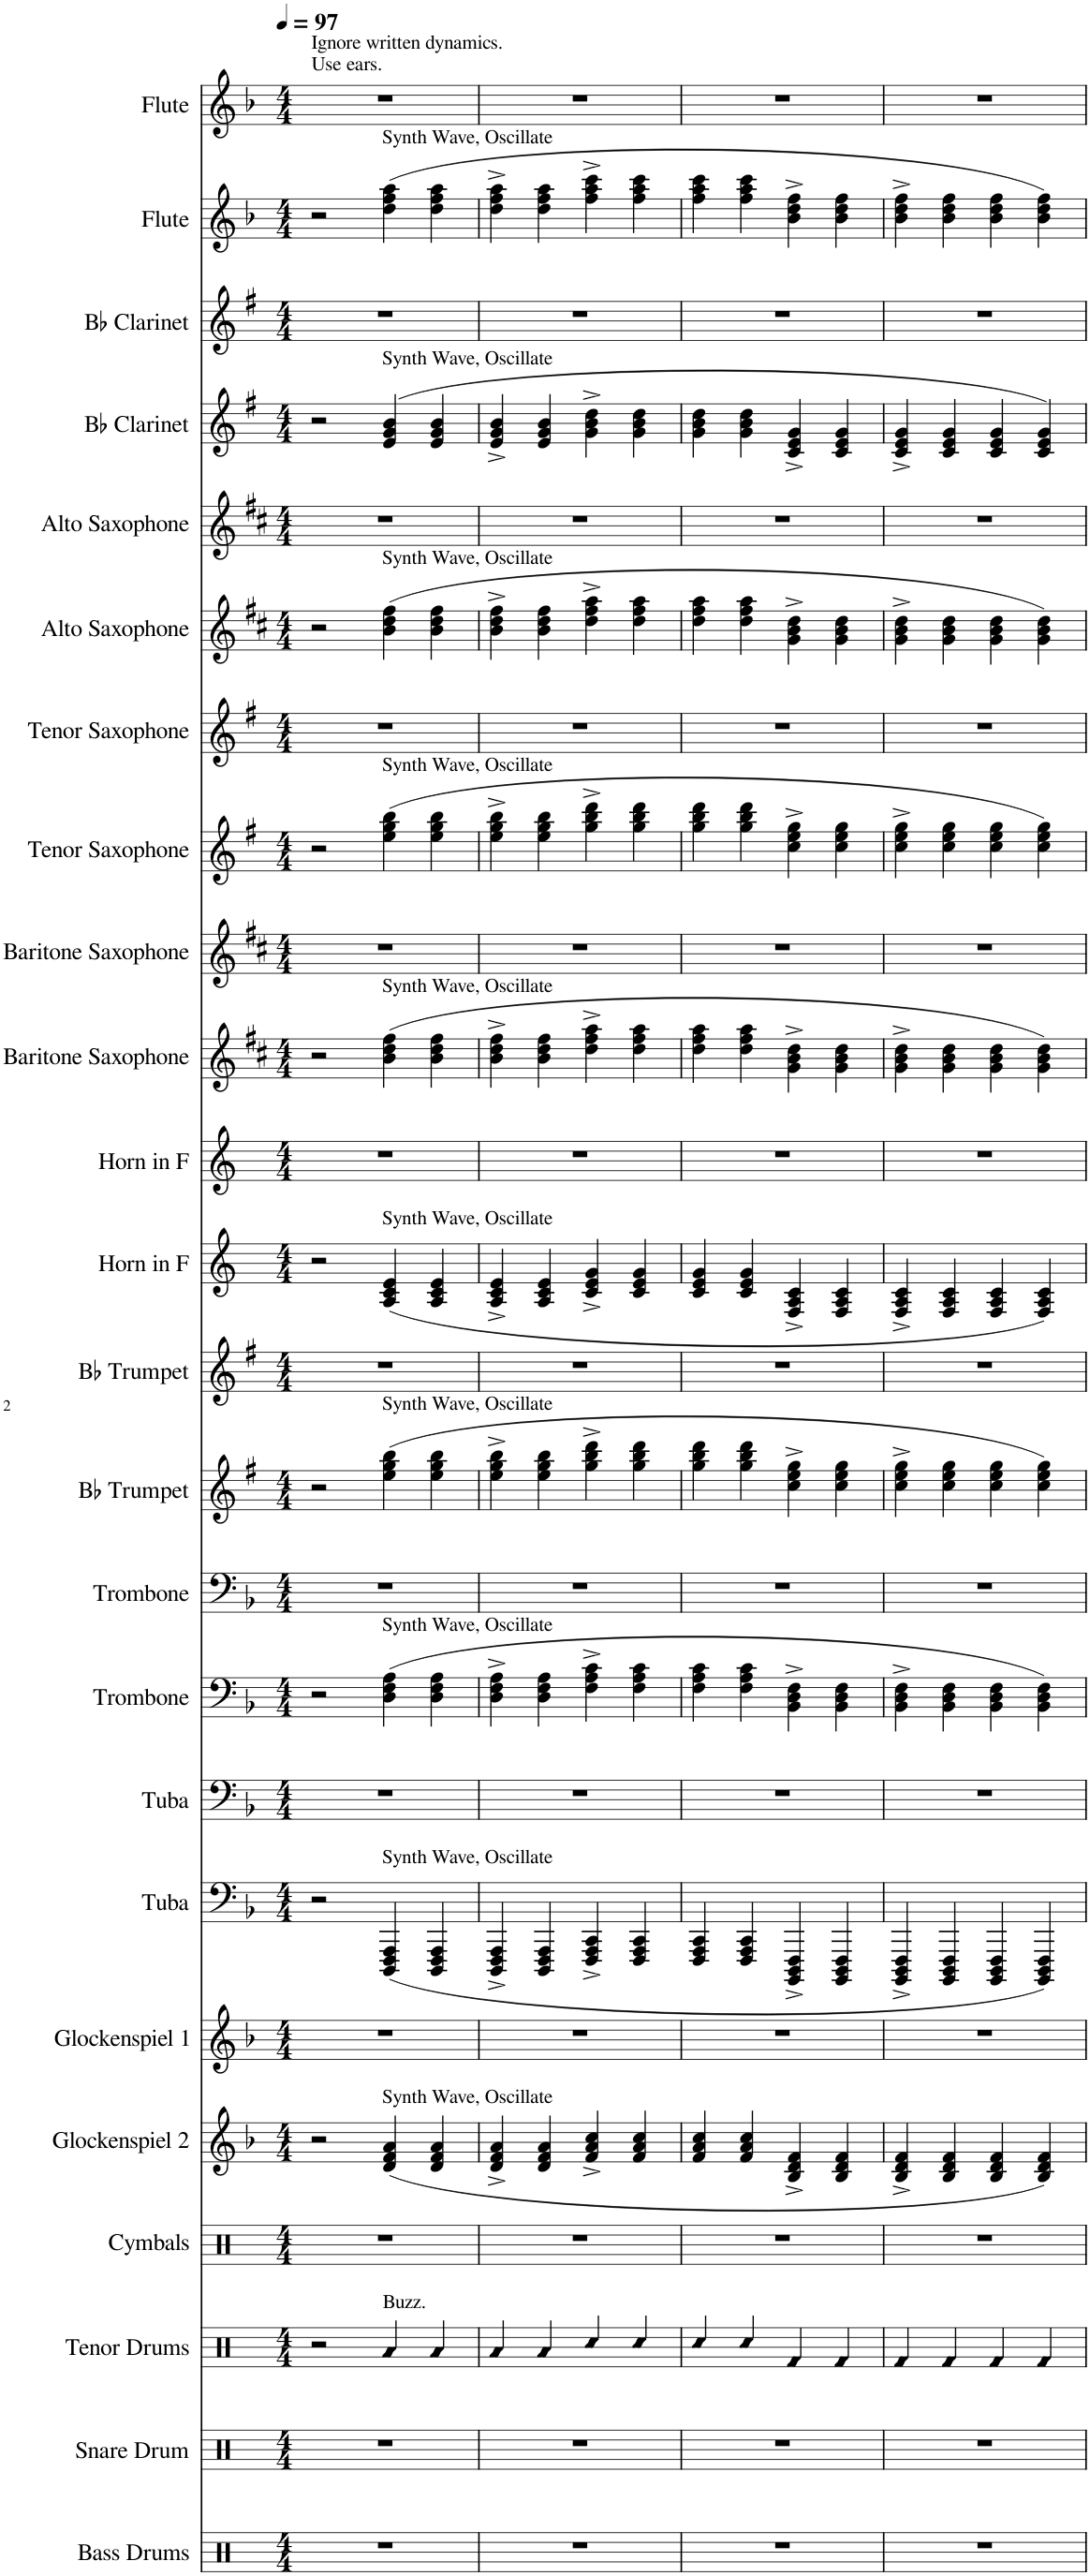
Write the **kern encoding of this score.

**kern	**kern	**kern	**kern	**kern	**kern	**kern	**kern	**kern	**kern	**kern	**kern	**kern	**kern	**kern	**kern	**kern	**kern	**kern	**kern	**kern	**kern	**kern	**kern
*part24	*part23	*part22	*part21	*part20	*part19	*part18	*part17	*part16	*part15	*part14	*part13	*part12	*part11	*part10	*part9	*part8	*part7	*part6	*part5	*part4	*part3	*part2	*part1
*staff24	*staff23	*staff22	*staff21	*staff20	*staff19	*staff18	*staff17	*staff16	*staff15	*staff14	*staff13	*staff12	*staff11	*staff10	*staff9	*staff8	*staff7	*staff6	*staff5	*staff4	*staff3	*staff2	*staff1
*I"Bass Drums	*I"Snare Drum	*I"Tenor Drums	*I"Cymbals	*I"Glockenspiel 2	*I"Glockenspiel 1	*I"Tuba	*I"Tuba	*I"Trombone	*I"Trombone	*I"Bb Trumpet	*I"Bb Trumpet	*I"Horn in F	*I"Horn in F	*I"Baritone Saxophone	*I"Baritone Saxophone	*I"Tenor Saxophone	*I"Tenor Saxophone	*I"Alto Saxophone	*I"Alto Saxophone	*I"Bb Clarinet	*I"Bb Clarinet	*I"Flute	*I"Flute
*I'B.D.	*I'S.D.	*I'T.D.	*I'Cym.	*I'Glock. 2	*I'Glock. 1	*I'Tba.	*I'Tba.	*I'Tbn.	*I'Tbn.	*I'Bb Tpt.	*I'Bb Tpt.	*	*	*I'Bar. Sax.	*I'Bar. Sax.	*I'T. Sax.	*I'T. Sax.	*I'A. Sax.	*I'A. Sax.	*I'Bb Cl.	*I'Bb Cl.	*I'Fl.	*I'Fl.
*clefX	*clefX	*clefX	*clefX	*clefG2	*clefG2	*clefF4	*clefF4	*clefF4	*clefF4	*clefG2	*clefG2	*clefG2	*clefG2	*clefG2	*clefG2	*clefG2	*clefG2	*clefG2	*clefG2	*clefG2	*clefG2	*clefG2	*clefG2
*	*	*	*	*Trd-14c-24	*Trd-14c-24	*	*	*	*	*Trd1c2	*Trd1c2	*Trd4c7	*Trd4c7	*Trd12c21	*Trd12c21	*Trd8c14	*Trd8c14	*Trd5c9	*Trd5c9	*Trd1c2	*Trd1c2	*	*
*k[]	*k[]	*k[]	*k[]	*k[b-]	*k[b-]	*k[b-]	*k[b-]	*k[b-]	*k[b-]	*k[f#]	*k[f#]	*k[]	*k[]	*k[f#c#]	*k[f#c#]	*k[f#]	*k[f#]	*k[f#c#]	*k[f#c#]	*k[f#]	*k[f#]	*k[b-]	*k[b-]
*M4/4	*M4/4	*M4/4	*M4/4	*M4/4	*M4/4	*M4/4	*M4/4	*M4/4	*M4/4	*M4/4	*M4/4	*M4/4	*M4/4	*M4/4	*M4/4	*M4/4	*M4/4	*M4/4	*M4/4	*M4/4	*M4/4	*M4/4	*M4/4
*MM97	*MM97	*MM97	*MM97	*MM97	*MM97	*MM97	*MM97	*MM97	*MM97	*MM97	*MM97	*MM97	*MM97	*MM97	*MM97	*MM97	*MM97	*MM97	*MM97	*MM97	*MM97	*MM97	*MM97
=1	=1	=1	=1	=1	=1	=1	=1	=1	=1	=1	=1	=1	=1	=1	=1	=1	=1	=1	=1	=1	=1	=1	=1
!	!	!	!	!	!	!	!	!	!	!	!	!	!	!	!	!	!	!	!	!	!	!	!LO:TX:a:t=Ignore written dynamics.
!	!	!	!	!	!	!	!	!	!	!	!	!	!	!	!	!	!	!	!	!	!	!	!LO:TX:a:t=Use ears.
1r	1r	2r	1r	2r	1r	2r	1r	2r	1r	2r	1r	2r	1r	2r	1r	2r	1r	2r	1r	2r	1r	2r	1r
!	!	!	!	!	!	!	!	!	!	!	!	!	!	!	!	!	!	!	!	!	!	!LO:TX:a:t=Synth Wave, Oscillate	!
!	!	!	!	!	!	!	!	!	!	!	!	!	!	!	!	!	!	!	!	!LO:TX:a:t=Synth Wave, Oscillate	!	!	!
!	!	!	!	!	!	!	!	!	!	!	!	!	!	!	!	!	!	!LO:TX:a:t=Synth Wave, Oscillate	!	!	!	!	!
!	!	!	!	!	!	!	!	!	!	!	!	!	!	!	!	!LO:TX:a:t=Synth Wave, Oscillate	!	!	!	!	!	!	!
!	!	!	!	!	!	!	!	!	!	!	!	!	!	!LO:TX:a:t=Synth Wave, Oscillate	!	!	!	!	!	!	!	!	!
!	!	!	!	!	!	!	!	!	!	!	!	!LO:TX:a:t=Synth Wave, Oscillate	!	!	!	!	!	!	!	!	!	!	!
!	!	!	!	!	!	!	!	!	!	!LO:TX:a:t=Synth Wave, Oscillate	!	!	!	!	!	!	!	!	!	!	!	!	!
!	!	!	!	!	!	!	!	!LO:TX:a:t=Synth Wave, Oscillate	!	!	!	!	!	!	!	!	!	!	!	!	!	!	!
!	!	!	!	!	!	!LO:TX:a:t=Synth Wave, Oscillate	!	!	!	!	!	!	!	!	!	!	!	!	!	!	!	!	!
!	!	!	!	!LO:TX:a:t=Synth Wave, Oscillate	!	!	!	!	!	!	!	!	!	!	!	!	!	!	!	!	!	!	!
!	!	!LO:TX:a:t=Buzz.	!	!	!	!	!	!	!	!	!	!	!	!	!	!	!	!	!	!	!	!	!
!	!	!LO:N:head=diamond	!	!	!	!	!	!	!	!	!	!	!	!	!	!	!	!	!	!	!	!	!
.	.	4Ra/	.	(4d/ 4f/ 4a/	.	(4DDD/ 4FFF/ 4AAA/	.	(4D\ 4F\ 4A\	.	(4ee\ 4gg\ 4bb\	.	(4A/ 4c/ 4e/	.	(4b\ 4dd\ 4ff#\	.	(4ee\ 4gg\ 4bb\	.	(4b\ 4dd\ 4ff#\	.	(4e/ 4g/ 4b/	.	(4dd\ 4ff\ 4aa\	.
!	!	!LO:N:head=diamond	!	!	!	!	!	!	!	!	!	!	!	!	!	!	!	!	!	!	!	!	!
.	.	4Ra/	.	4d/ 4f/ 4a/	.	4DDD/ 4FFF/ 4AAA/	.	4D\ 4F\ 4A\	.	4ee\ 4gg\ 4bb\	.	4A/ 4c/ 4e/	.	4b\ 4dd\ 4ff#\	.	4ee\ 4gg\ 4bb\	.	4b\ 4dd\ 4ff#\	.	4e/ 4g/ 4b/	.	4dd\ 4ff\ 4aa\	.
=2	=2	=2	=2	=2	=2	=2	=2	=2	=2	=2	=2	=2	=2	=2	=2	=2	=2	=2	=2	=2	=2	=2	=2
!	!	!LO:N:head=diamond	!	!	!	!	!	!	!	!	!	!	!	!	!	!	!	!	!	!	!	!	!
1r	1r	4Ra/	1r	4d/^ 4f/^ 4a/^	1r	4DDD/^ 4FFF/^ 4AAA/^	1r	4D\^ 4F\^ 4A\^	1r	4ee\^ 4gg\^ 4bb\^	1r	4A/^ 4c/^ 4e/^	1r	4b\^ 4dd\^ 4ff#\^	1r	4ee\^ 4gg\^ 4bb\^	1r	4b\^ 4dd\^ 4ff#\^	1r	4e/^ 4g/^ 4b/^	1r	4dd\^ 4ff\^ 4aa\^	1r
!	!	!LO:N:head=diamond	!	!	!	!	!	!	!	!	!	!	!	!	!	!	!	!	!	!	!	!	!
.	.	4Ra/	.	4d/ 4f/ 4a/	.	4DDD/ 4FFF/ 4AAA/	.	4D\ 4F\ 4A\	.	4ee\ 4gg\ 4bb\	.	4A/ 4c/ 4e/	.	4b\ 4dd\ 4ff#\	.	4ee\ 4gg\ 4bb\	.	4b\ 4dd\ 4ff#\	.	4e/ 4g/ 4b/	.	4dd\ 4ff\ 4aa\	.
!	!	!LO:N:head=diamond	!	!	!	!	!	!	!	!	!	!	!	!	!	!	!	!	!	!	!	!	!
.	.	4Rcc/	.	4f/^ 4a/^ 4cc/^	.	4FFF/^ 4AAA/^ 4CC/^	.	4F\^ 4A\^ 4c\^	.	4gg\^ 4bb\^ 4ddd\^	.	4c/^ 4e/^ 4g/^	.	4dd\^ 4ff#\^ 4aa\^	.	4gg\^ 4bb\^ 4ddd\^	.	4dd\^ 4ff#\^ 4aa\^	.	4g\^ 4b\^ 4dd\^	.	4ff\^ 4aa\^ 4ccc\^	.
!	!	!LO:N:head=diamond	!	!	!	!	!	!	!	!	!	!	!	!	!	!	!	!	!	!	!	!	!
.	.	4Rcc/	.	4f/ 4a/ 4cc/	.	4FFF/ 4AAA/ 4CC/	.	4F\ 4A\ 4c\	.	4gg\ 4bb\ 4ddd\	.	4c/ 4e/ 4g/	.	4dd\ 4ff#\ 4aa\	.	4gg\ 4bb\ 4ddd\	.	4dd\ 4ff#\ 4aa\	.	4g\ 4b\ 4dd\	.	4ff\ 4aa\ 4ccc\	.
=3	=3	=3	=3	=3	=3	=3	=3	=3	=3	=3	=3	=3	=3	=3	=3	=3	=3	=3	=3	=3	=3	=3	=3
!	!	!LO:N:head=diamond	!	!	!	!	!	!	!	!	!	!	!	!	!	!	!	!	!	!	!	!	!
1r	1r	4Rcc/	1r	4f/ 4a/ 4cc/	1r	4FFF/ 4AAA/ 4CC/	1r	4F\ 4A\ 4c\	1r	4gg\ 4bb\ 4ddd\	1r	4c/ 4e/ 4g/	1r	4dd\ 4ff#\ 4aa\	1r	4gg\ 4bb\ 4ddd\	1r	4dd\ 4ff#\ 4aa\	1r	4g\ 4b\ 4dd\	1r	4ff\ 4aa\ 4ccc\	1r
!	!	!LO:N:head=diamond	!	!	!	!	!	!	!	!	!	!	!	!	!	!	!	!	!	!	!	!	!
.	.	4Rcc/	.	4f/ 4a/ 4cc/	.	4FFF/ 4AAA/ 4CC/	.	4F\ 4A\ 4c\	.	4gg\ 4bb\ 4ddd\	.	4c/ 4e/ 4g/	.	4dd\ 4ff#\ 4aa\	.	4gg\ 4bb\ 4ddd\	.	4dd\ 4ff#\ 4aa\	.	4g\ 4b\ 4dd\	.	4ff\ 4aa\ 4ccc\	.
!	!	!LO:N:head=diamond	!	!	!	!	!	!	!	!	!	!	!	!	!	!	!	!	!	!	!	!	!
.	.	4Rf/	.	4B-/^ 4d/^ 4f/^	.	4BBBB-/^ 4DDD/^ 4FFF/^	.	4BB-\^ 4D\^ 4F\^	.	4cc\^ 4ee\^ 4gg\^	.	4F/^ 4A/^ 4c/^	.	4g\^ 4b\^ 4dd\^	.	4cc\^ 4ee\^ 4gg\^	.	4g\^ 4b\^ 4dd\^	.	4c/^ 4e/^ 4g/^	.	4b-\^ 4dd\^ 4ff\^	.
!	!	!LO:N:head=diamond	!	!	!	!	!	!	!	!	!	!	!	!	!	!	!	!	!	!	!	!	!
.	.	4Rf/	.	4B-/ 4d/ 4f/	.	4BBBB-/ 4DDD/ 4FFF/	.	4BB-\ 4D\ 4F\	.	4cc\ 4ee\ 4gg\	.	4F/ 4A/ 4c/	.	4g\ 4b\ 4dd\	.	4cc\ 4ee\ 4gg\	.	4g\ 4b\ 4dd\	.	4c/ 4e/ 4g/	.	4b-\ 4dd\ 4ff\	.
=4	=4	=4	=4	=4	=4	=4	=4	=4	=4	=4	=4	=4	=4	=4	=4	=4	=4	=4	=4	=4	=4	=4	=4
!	!	!LO:N:head=diamond	!	!	!	!	!	!	!	!	!	!	!	!	!	!	!	!	!	!	!	!	!
1r	1r	4Rf/	1r	4B-/^ 4d/^ 4f/^	1r	4BBBB-/^ 4DDD/^ 4FFF/^	1r	4BB-\^ 4D\^ 4F\^	1r	4cc\^ 4ee\^ 4gg\^	1r	4F/^ 4A/^ 4c/^	1r	4g\^ 4b\^ 4dd\^	1r	4cc\^ 4ee\^ 4gg\^	1r	4g\^ 4b\^ 4dd\^	1r	4c/^ 4e/^ 4g/^	1r	4b-\^ 4dd\^ 4ff\^	1r
!	!	!LO:N:head=diamond	!	!	!	!	!	!	!	!	!	!	!	!	!	!	!	!	!	!	!	!	!
.	.	4Rf/	.	4B-/ 4d/ 4f/	.	4BBBB-/ 4DDD/ 4FFF/	.	4BB-\ 4D\ 4F\	.	4cc\ 4ee\ 4gg\	.	4F/ 4A/ 4c/	.	4g\ 4b\ 4dd\	.	4cc\ 4ee\ 4gg\	.	4g\ 4b\ 4dd\	.	4c/ 4e/ 4g/	.	4b-\ 4dd\ 4ff\	.
!	!	!LO:N:head=diamond	!	!	!	!	!	!	!	!	!	!	!	!	!	!	!	!	!	!	!	!	!
.	.	4Rf/	.	4B-/ 4d/ 4f/	.	4BBBB-/ 4DDD/ 4FFF/	.	4BB-\ 4D\ 4F\	.	4cc\ 4ee\ 4gg\	.	4F/ 4A/ 4c/	.	4g\ 4b\ 4dd\	.	4cc\ 4ee\ 4gg\	.	4g\ 4b\ 4dd\	.	4c/ 4e/ 4g/	.	4b-\ 4dd\ 4ff\	.
!	!	!LO:N:head=diamond	!	!	!	!	!	!	!	!	!	!	!	!	!	!	!	!	!	!	!	!	!
.	.	4Rf/	.	4B-/ 4d/ 4f/)	.	4BBBB-/ 4DDD/ 4FFF/)	.	4BB-\ 4D\ 4F\)	.	4cc\ 4ee\ 4gg\)	.	4F/ 4A/ 4c/)	.	4g\ 4b\ 4dd\)	.	4cc\ 4ee\ 4gg\)	.	4g\ 4b\ 4dd\)	.	4c/ 4e/ 4g/)	.	4b-\ 4dd\ 4ff\)	.
=	=	=	=	=	=	=	=	=	=	=	=	=	=	=	=	=	=	=	=	=	=	=	=
*-	*-	*-	*-	*-	*-	*-	*-	*-	*-	*-	*-	*-	*-	*-	*-	*-	*-	*-	*-	*-	*-	*-	*-
